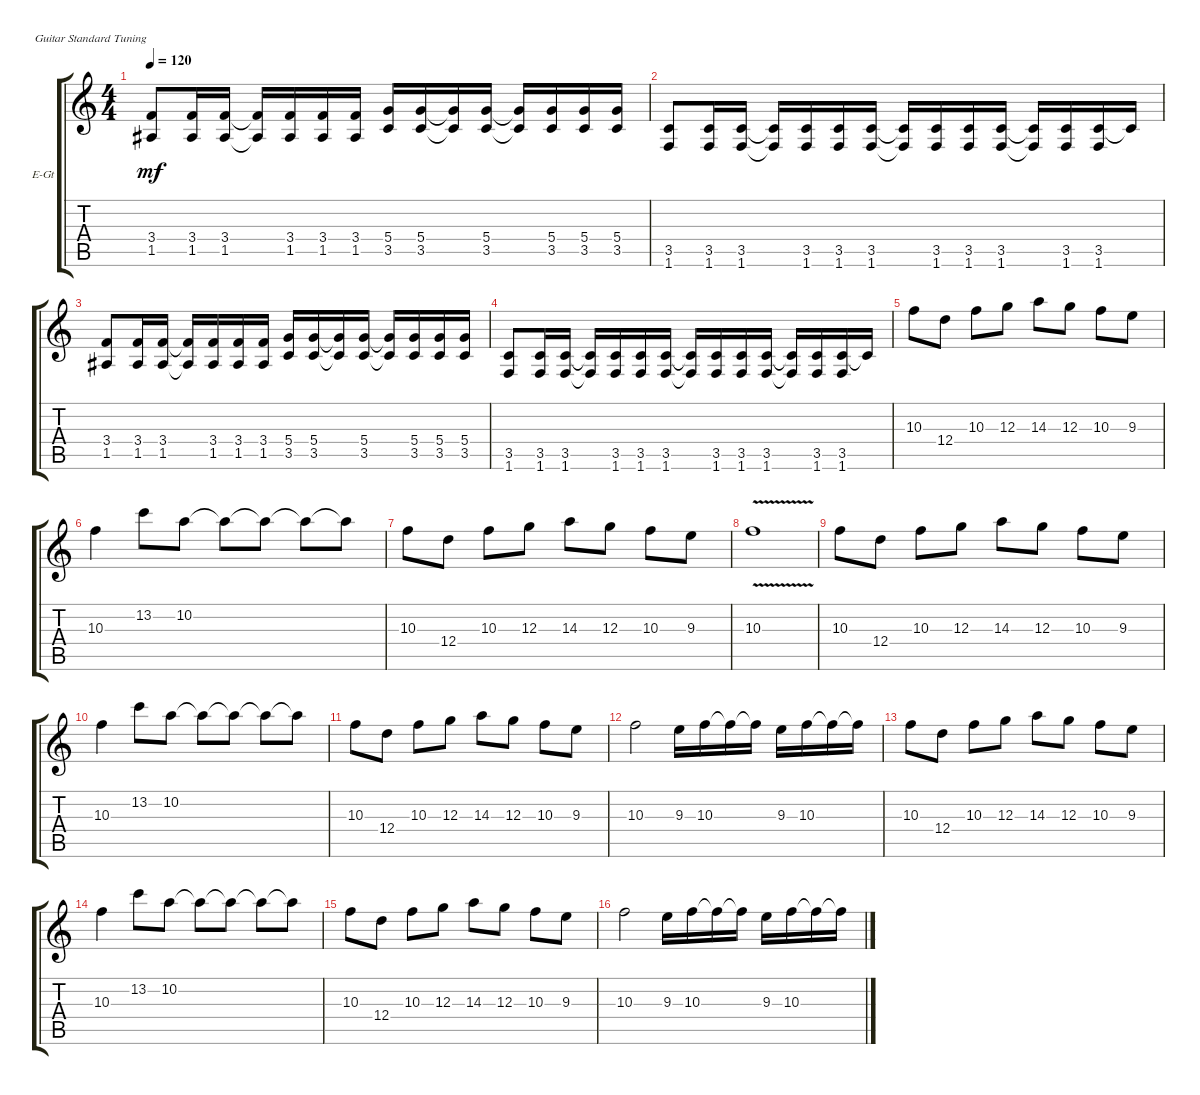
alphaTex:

\bracketExtendMode groupsimilarinstruments
\firstSystemTrackNameOrientation horizontal
\otherSystemsTrackNameOrientation horizontal
\track ("Electric Guitar 1" "E-Gt") {solo instrument distortionguitar}
\staff {score tabs}
\tuning (E4 B3 G3 D3 A2 E2)
\ts (4 4)
\tempo 120
\clef g2
\ks c
(1.5 3.4).8{dy mf} (1.5 3.4).16 (1.5 3.4).16 (3.4{t} 1.5{t}).16 (1.5 3.4).16 (1.5 3.4).16 (1.5 3.4).16 (3.5 5.4).16 (3.5 5.4).16 (3.5{t} 5.4{t}).16 (3.5 5.4).16 (5.4{t} 3.5{t}).16 (3.5 5.4).16 (3.5 5.4).16 (5.4 3.5).16 |
(3.5 1.6).8 (3.5 1.6).16 (3.5 1.6).16 (3.5{t} 1.6{t}).16 (3.5 1.6).16 (3.5 1.6).16 (3.5 1.6).16 (3.5{t} 1.6{t}).16 (3.5 1.6).16 (3.5 1.6).16 (3.5 1.6).16 (3.5{t} 1.6{t}).16 (3.5 1.6).16 (3.5 1.6).16 3.5{t}.16 |
(1.5 3.4).8 (1.5 3.4).16 (1.5 3.4).16 (3.4{t} 1.5{t}).16 (1.5 3.4).16 (1.5 3.4).16 (1.5 3.4).16 (3.5 5.4).16 (3.5 5.4).16 (3.5{t} 5.4{t}).16 (3.5 5.4).16 (5.4{t} 3.5{t}).16 (3.5 5.4).16 (3.5 5.4).16 (5.4 3.5).16 |
(3.5 1.6).8 (3.5 1.6).16 (3.5 1.6).16 (3.5{t} 1.6{t}).16 (3.5 1.6).16 (3.5 1.6).16 (3.5 1.6).16 (3.5{t} 1.6{t}).16 (3.5 1.6).16 (3.5 1.6).16 (3.5 1.6).16 (3.5{t} 1.6{t}).16 (3.5 1.6).16 (3.5 1.6).16 3.5{t}.16 |
10.3.8 12.4.8 10.3.8 12.3.8 14.3.8 12.3.8 10.3.8 9.3.8 |
10.3.4 13.2.8 10.2.8 10.2{t}.8 10.2{t}.8 10.2{t}.8 10.2{t}.8 |
10.3.8 12.4.8 10.3.8 12.3.8 14.3.8 12.3.8 10.3.8 9.3.8 |
10.3{v}.1 |
10.3.8 12.4.8 10.3.8 12.3.8 14.3.8 12.3.8 10.3.8 9.3.8 |
10.3.4 13.2.8 10.2.8 10.2{t}.8 10.2{t}.8 10.2{t}.8 10.2{t}.8 |
10.3.8 12.4.8 10.3.8 12.3.8 14.3.8 12.3.8 10.3.8 9.3.8 |
10.3.2 9.3.16 10.3.16 10.3{t}.16 10.3{t}.16 9.3.16 10.3.16 10.3{t}.16 10.3{t}.16 |
10.3.8 12.4.8 10.3.8 12.3.8 14.3.8 12.3.8 10.3.8 9.3.8 |
10.3.4 13.2.8 10.2.8 10.2{t}.8 10.2{t}.8 10.2{t}.8 10.2{t}.8 |
10.3.8 12.4.8 10.3.8 12.3.8 14.3.8 12.3.8 10.3.8 9.3.8 |
10.3.2 9.3.16 10.3.16 10.3{t}.16 10.3{t}.16 9.3.16 10.3.16 10.3{t}.16 10.3{t}.16
